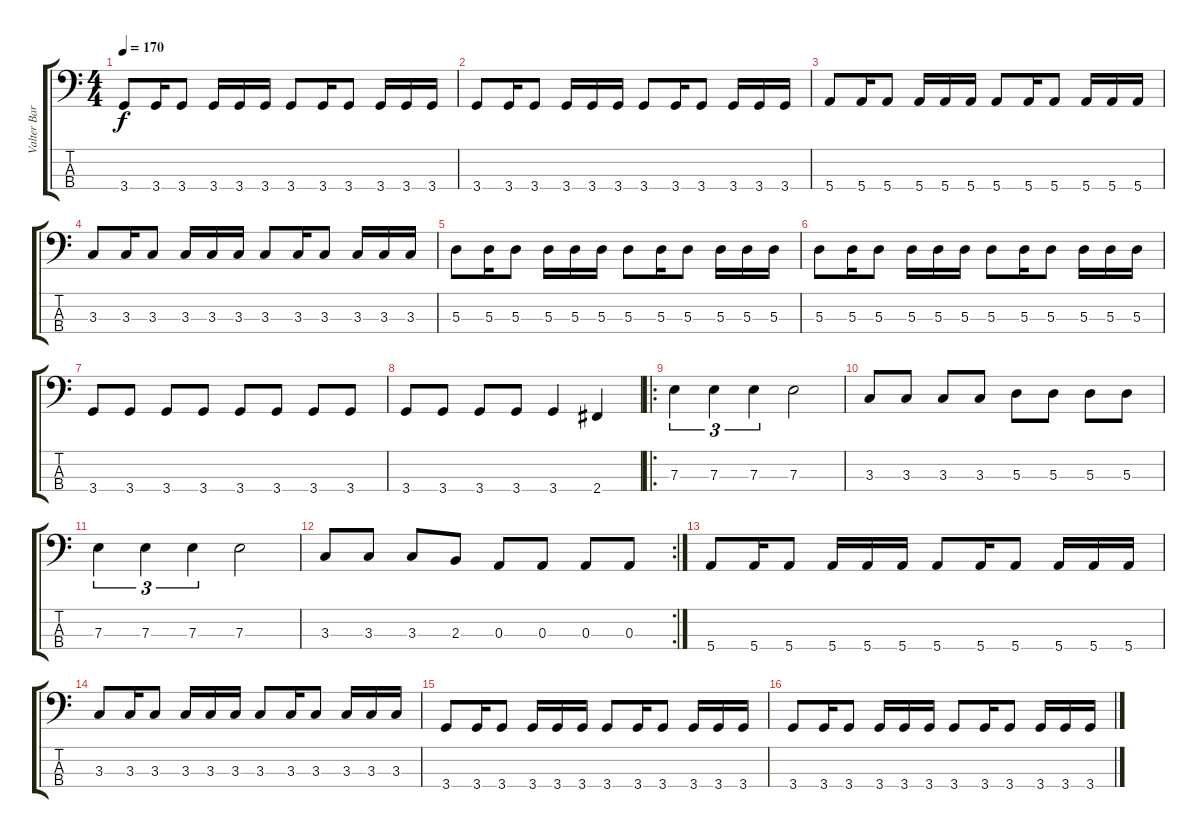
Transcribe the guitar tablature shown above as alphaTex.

\track ("Valter Barros" "Valter Bar") {instrument electricbasspick}
\staff {score tabs}
\tuning (G2 D2 A1 E1) {hide}
\ts (4 4)
\tempo 170
\clef f4
\ks c
3.4.8{dy f} 3.4.16 3.4.8 3.4.16 3.4.16 3.4.16 3.4.8 3.4.16 3.4.8 3.4.16 3.4.16 3.4.16 |
3.4.8 3.4.16 3.4.8 3.4.16 3.4.16 3.4.16 3.4.8 3.4.16 3.4.8 3.4.16 3.4.16 3.4.16 |
5.4.8 5.4.16 5.4.8 5.4.16 5.4.16 5.4.16 5.4.8 5.4.16 5.4.8 5.4.16 5.4.16 5.4.16 |
3.3.8 3.3.16 3.3.8 3.3.16 3.3.16 3.3.16 3.3.8 3.3.16 3.3.8 3.3.16 3.3.16 3.3.16 |
5.3.8 5.3.16 5.3.8 5.3.16 5.3.16 5.3.16 5.3.8 5.3.16 5.3.8 5.3.16 5.3.16 5.3.16 |
5.3.8 5.3.16 5.3.8 5.3.16 5.3.16 5.3.16 5.3.8 5.3.16 5.3.8 5.3.16 5.3.16 5.3.16 |
3.4.8 3.4.8 3.4.8 3.4.8 3.4.8 3.4.8 3.4.8 3.4.8 |
3.4.8 3.4.8 3.4.8 3.4.8 3.4.4 2.4.4 |
\ro
7.3.4{tu (3 2)} 7.3.4{tu (3 2)} 7.3.4{tu (3 2)} 7.3.2 |
3.3.8 3.3.8 3.3.8 3.3.8 5.3.8 5.3.8 5.3.8 5.3.8 |
7.3.4{tu (3 2)} 7.3.4{tu (3 2)} 7.3.4{tu (3 2)} 7.3.2 |
\rc 2
3.3.8 3.3.8 3.3.8 2.3.8 0.3.8 0.3.8 0.3.8 0.3.8 |
5.4.8 5.4.16 5.4.8 5.4.16 5.4.16 5.4.16 5.4.8 5.4.16 5.4.8 5.4.16 5.4.16 5.4.16 |
3.3.8 3.3.16 3.3.8 3.3.16 3.3.16 3.3.16 3.3.8 3.3.16 3.3.8 3.3.16 3.3.16 3.3.16 |
3.4.8 3.4.16 3.4.8 3.4.16 3.4.16 3.4.16 3.4.8 3.4.16 3.4.8 3.4.16 3.4.16 3.4.16 |
3.4.8 3.4.16 3.4.8 3.4.16 3.4.16 3.4.16 3.4.8 3.4.16 3.4.8 3.4.16 3.4.16 3.4.16
